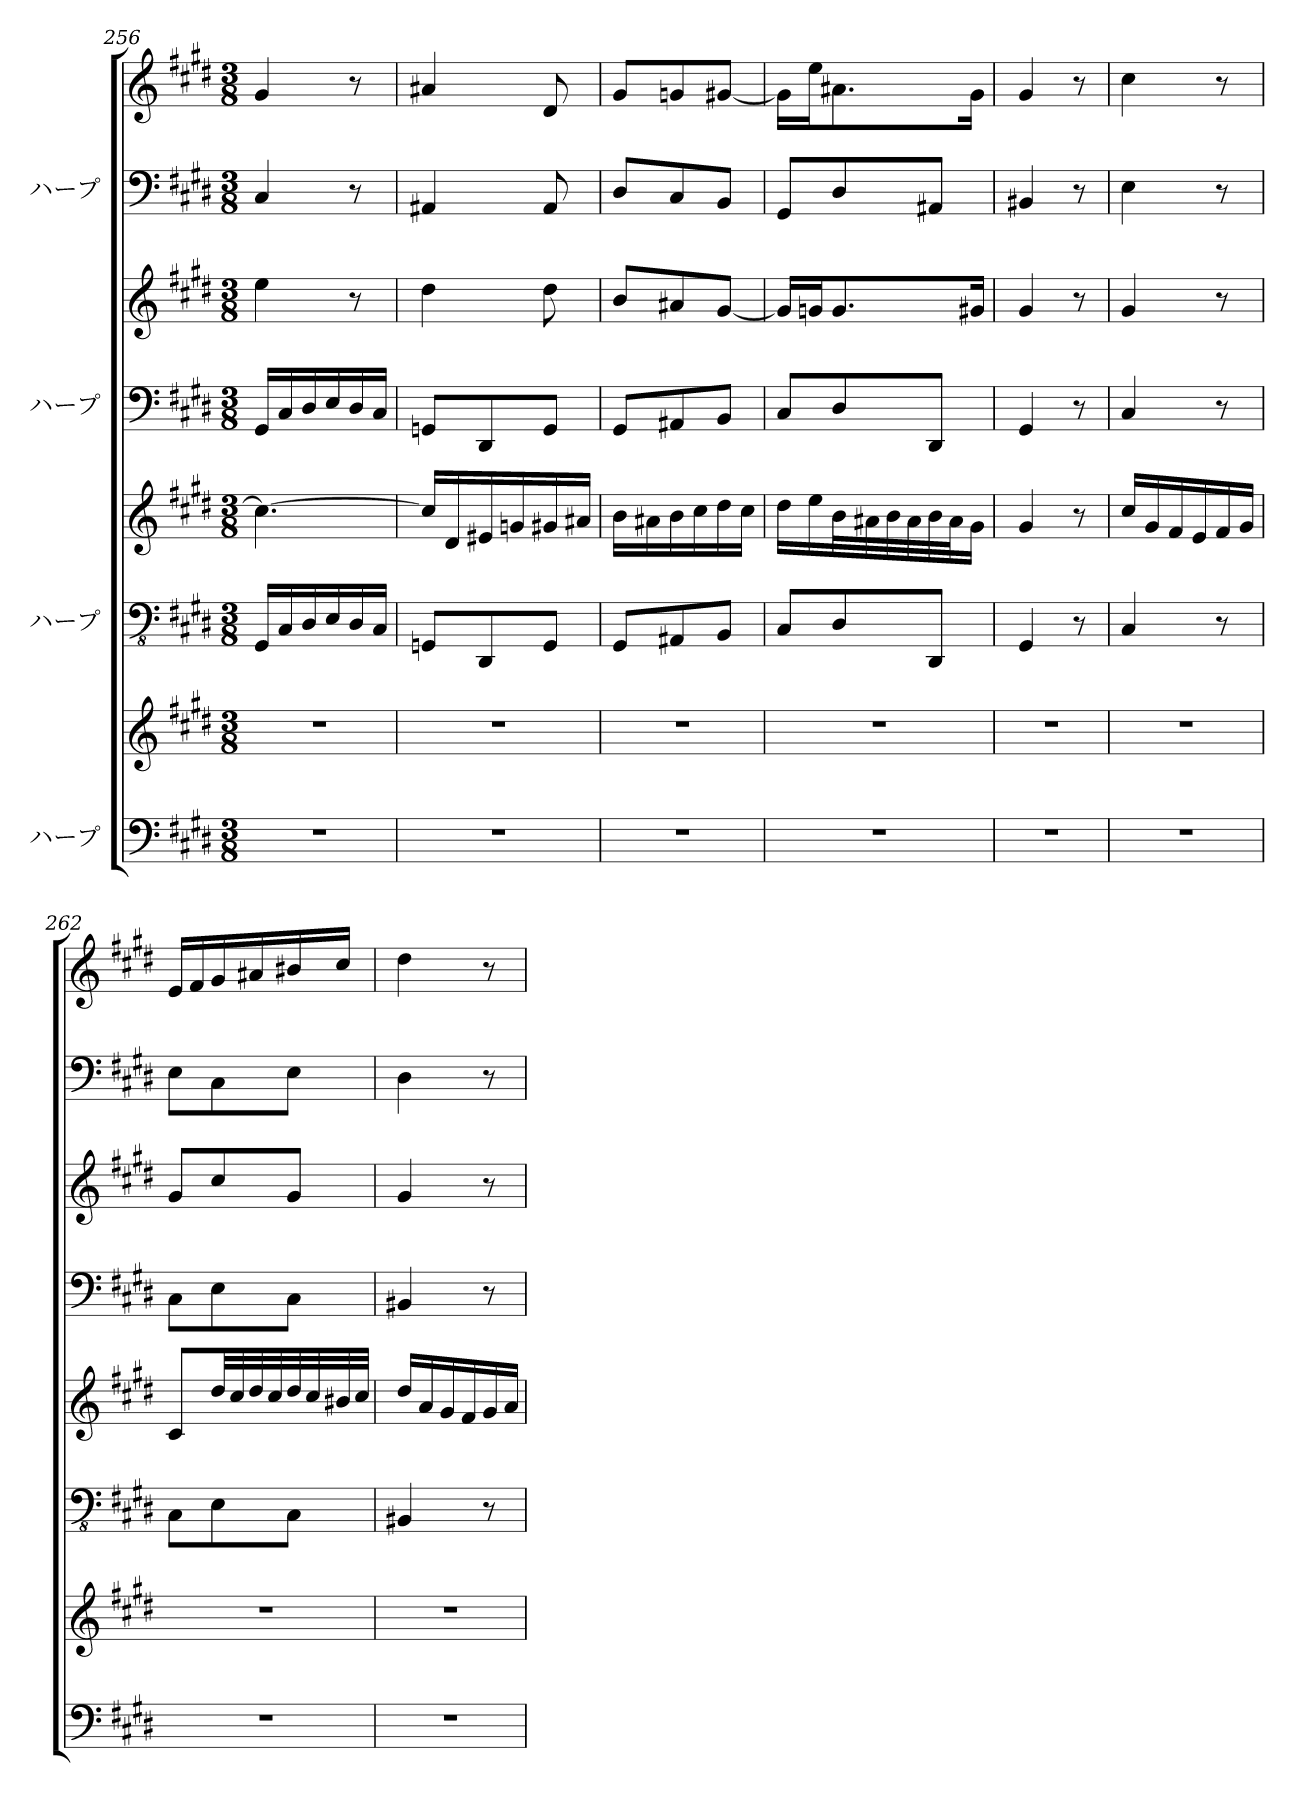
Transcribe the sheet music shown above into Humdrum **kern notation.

**kern	**kern	**kern	**kern	**kern	**kern	**kern	**kern
*part4	*part4	*part3	*part3	*part2	*part2	*part1	*part1
*staff8	*staff7	*staff6	*staff5	*staff4	*staff3	*staff2	*staff1
*I"ハープ	*	*I"ハープ	*	*I"ハープ	*	*I"ハープ	*
*clefF4	*clefG2	*clefFv4	*clefG2	*clefF4	*clefG2	*clefF4	*clefG2
*k[f#c#g#d#]	*k[f#c#g#d#]	*k[f#c#g#d#]	*k[f#c#g#d#]	*k[f#c#g#d#]	*k[f#c#g#d#]	*k[f#c#g#d#]	*k[f#c#g#d#]
*M3/8	*M3/8	*M3/8	*M3/8	*M3/8	*M3/8	*M3/8	*M3/8
=256	=256	=256	=256	=256	=256	=256	=256
4.r	4.r	16GGG#/LL	4.cc#\_	16GG#/LL	4ee\	4C#/	4g#/
.	.	16CC#/	.	16C#/	.	.	.
.	.	16DD#/	.	16D#/	.	.	.
.	.	16EE/	.	16E/	.	.	.
.	.	16DD#/	.	16D#/	8r	8r	8r
.	.	16CC#/JJ	.	16C#/JJ	.	.	.
=257	=257	=257	=257	=257	=257	=257	=257
4.r	4.r	8GGGn/L	16cc#/LL]	8GGn/L	4dd#\	4AA#X/	4a#X/
.	.	.	16d#/	.	.	.	.
.	.	8DDD#/	16e#X/	8DD#/	.	.	.
.	.	.	16gn/	.	.	.	.
.	.	8GGG/J	16g#X/	8GG/J	8dd#\	8AA#/	8d#/
.	.	.	16a#X/JJ	.	.	.	.
=258	=258	=258	=258	=258	=258	=258	=258
4.r	4.r	8GGG#/L	16b\LL	8GG#/L	8b/L	8D#/L	8g#/L
.	.	.	16a#X\	.	.	.	.
.	.	8AAA#X/	16b\	8AA#X/	8a#X/	8C#/	8gn/
.	.	.	16cc#\	.	.	.	.
.	.	8BBB/J	16dd#\	8BB/J	[8g#/J	8BB/J	[8g#X/J
.	.	.	16cc#\JJ	.	.	.	.
=259	=259	=259	=259	=259	=259	=259	=259
4.r	4.r	8CC#/L	16dd#\LL	8C#/L	16g#/LL]	8GG#/L	16g#\LL]
.	.	.	16ee\	.	16gn/J	.	16ee\J
.	.	8DD#/	32b\L	8D#/	8.g/	8D#/	8.a#X\
.	.	.	32a#X\	.	.	.	.
.	.	.	32b\	.	.	.	.
.	.	.	32a#\	.	.	.	.
.	.	8DDD#/J	32b\	8DD#/J	.	8AA#X/J	.
.	.	.	32a#\J	.	.	.	.
.	.	.	16g#\JJ	.	16g#X/Jk	.	16g#\Jk
!!LO:PB:g=z
=260	=260	=260	=260	=260	=260	=260	=260
4.r	4.r	4GGG#/	4g#/	4GG#/	4g#/	4BB#X/	4g#/
.	.	8r	8r	8r	8r	8r	8r
=261	=261	=261	=261	=261	=261	=261	=261
4.r	4.r	4CC#/	16cc#/LL	4C#/	4g#/	4E\	4cc#\
.	.	.	16g#/	.	.	.	.
.	.	.	16f#/	.	.	.	.
.	.	.	16e/	.	.	.	.
.	.	8r	16f#/	8r	8r	8r	8r
.	.	.	16g#/JJ	.	.	.	.
=262	=262	=262	=262	=262	=262	=262	=262
4.r	4.r	8CC#\L	8c#/L	8C#\L	8g#/L	8E\L	16e/LL
.	.	.	.	.	.	.	16f#/
.	.	8EE\	32dd#/LL	8E\	8cc#/	8C#\	16g#/
.	.	.	32cc#/	.	.	.	.
.	.	.	32dd#/	.	.	.	16a#X/
.	.	.	32cc#/	.	.	.	.
.	.	8CC#\J	32dd#/	8C#\J	8g#/J	8E\J	16b#X/
.	.	.	32cc#/	.	.	.	.
.	.	.	32b#X/	.	.	.	16cc#/JJ
.	.	.	32cc#/JJJ	.	.	.	.
=263	=263	=263	=263	=263	=263	=263	=263
4.r	4.r	4BBB#X/	16dd#/LL	4BB#X/	4g#/	4D#\	4dd#\
.	.	.	16a/	.	.	.	.
.	.	.	16g#/	.	.	.	.
.	.	.	16f#/	.	.	.	.
.	.	8r	16g#/	8r	8r	8r	8r
.	.	.	16a/JJ	.	.	.	.
=	=	=	=	=	=	=	=
*-	*-	*-	*-	*-	*-	*-	*-
